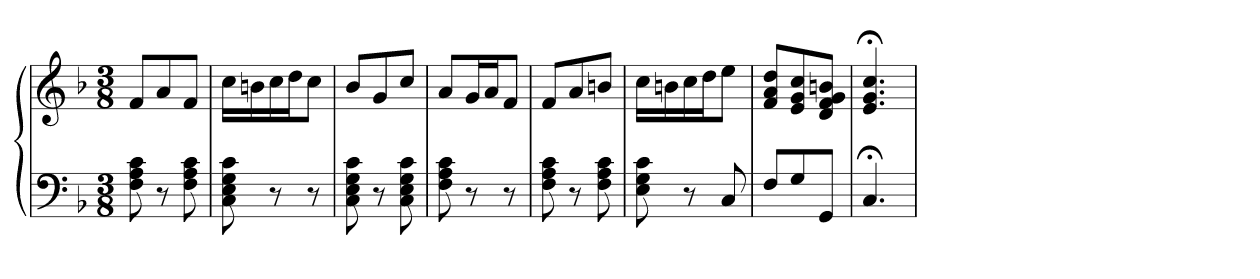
**kern	**kern
*part1	*part1
*staff2	*staff1
*clefF4	*clefG2
*k[b-]	*k[b-]
*F:	*F:
*M3/8	*M3/8
=1	=1
8F 8A 8c	8fL
8r	8a
8F 8A 8c	8fJ
=2	=2
8C 8E 8G 8c	16ccLL
.	16bn
8r	16cc
.	16ddJ
8r	8ccJ
=3	=3
8C 8E 8G 8c	8b-L
8r	8g
8C 8E 8G 8c	8ccJ
=4	=4
8F 8A 8c	8aL
8r	16gL
.	16aJ
8r	8fJ
=5	=5
8F 8A 8c	8fL
8r	8a
8F 8A 8c	8bnJ
=6	=6
8E 8G 8c	16ccLL
.	16bn
8r	16cc
.	16ddJ
8C	8eeJ
=7	=7
8FL	8f 8a 8ddL
8G	8e 8g 8cc
8GGJ	8d 8f 8g 8bnJ
=8	=8
4.C;<	4.e;< 4.g;< 4.cc;<
=	=
*-	*-
